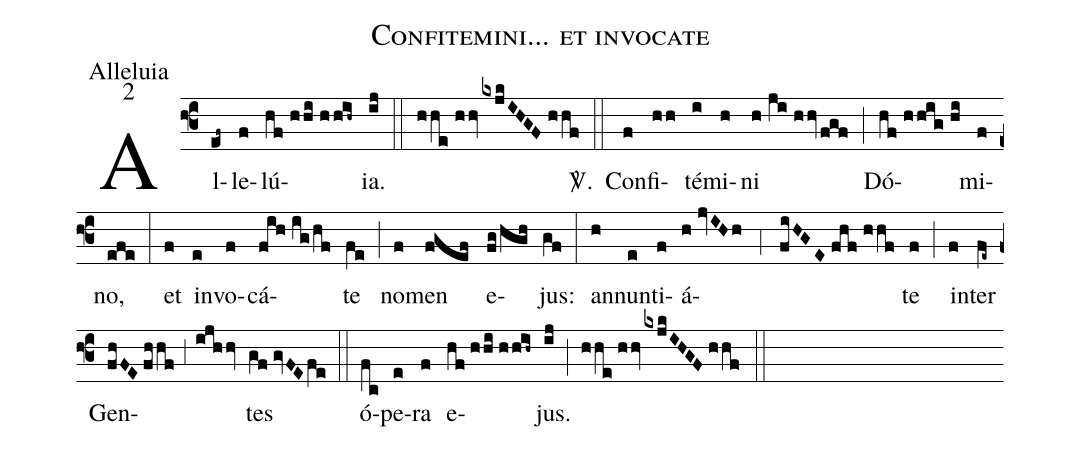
name:Confitemini... et invocate;
office-part:Alleluia;
mode:2;
%%
(f3) Al(ef~)le(f)lú(hf//hhi//hhih~)ia.(ij) (::) (hhe//hhv/kxjkIHGF//hhf) <sp>V/</sp>.(::) Con(f)fi(hh)té(i)mi(h)ni(h//ji//hhv/fgf) (;) Dó(hf//hhig//hi)mi(f)no,(efe) (:) et(f) in(e)vo(f)cá(fih//ig/hf)te(fe) (;) no(f)men(fgef) e(fg/hgh)jus:(gf) (:) an(h)nun(e)ti(f)á(h//jvIHh;4fiHGE//fhf//hhf)te(f) (;) in(f)ter(fe~) Gen(fhFE//fhhf;3ijhhv)tes(gf//gvFE/fe) (::) ó(fc)pe(e)ra(f) e(hf//hhi//hhih~)jus.(ij) (;) (hhe//hhv/kxjkIHGF//hhf) (::)
